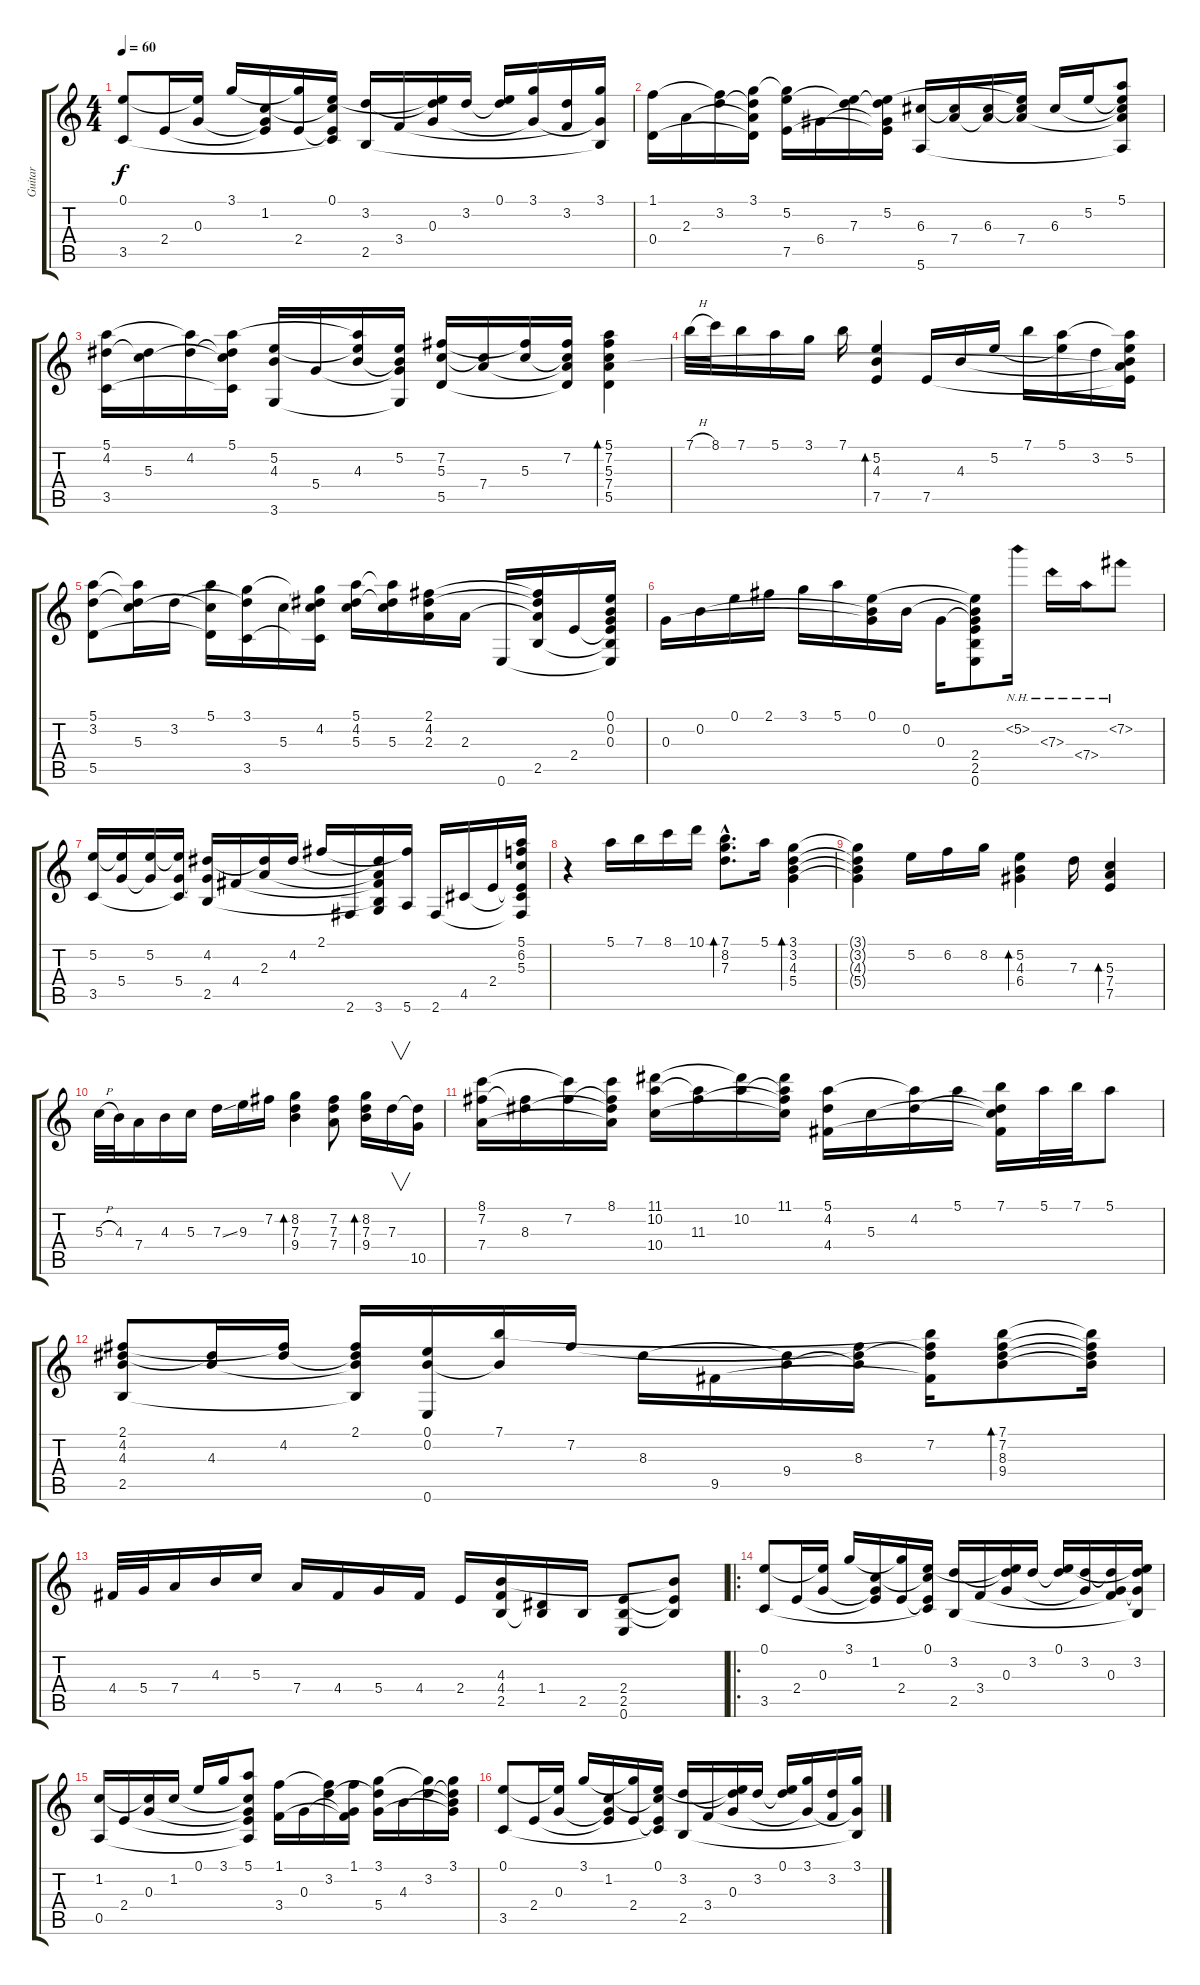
\track ("Guitar" "Guitar") {instrument acousticguitarnylon}
\staff {score tabs}
\tuning (E4 B3 G3 D3 A2 E2) {hide}
\ts (4 4)
\tempo 60
\clef g2
\ks c
(0.1 3.5).8{dy f} 2.4.16 (0.1{t} 0.3).16 3.1.16 (1.2 0.3{t} 2.4{t}).16 (3.1{t} 2.4).16 (0.1 1.2{t} 2.4{t} 3.5{t}).16 (3.2 2.5).16 3.4.16 (0.1{t} 3.2{t} 0.3).16 3.2.16 (0.1 3.2{t}).16 (3.1 0.3{t}).16 (3.2 3.4{t}).16 (3.1 0.3{t} 2.5{t}).16 |
(1.1 0.4).16 2.3.16 (1.1{t} 3.2).16 (3.1 3.2{t} 2.3{t} 0.4{t}).16 (3.1{t} 5.2 7.5).16 6.4.16 (5.2{t} 7.3).16 (5.2 7.3{t} 6.4{t} 7.5{t}).16 (6.3 5.6).16 (6.3{t} 7.4).16 (6.3 7.4{t}).16 (5.2{t} 6.3{t} 7.4).16 6.3.16 5.2.16 (5.1 5.2{t} 6.3{t} 7.4{t} 5.6{t}).8 |
(5.1 4.2 3.5).16 (4.2{t} 5.3).16 (5.1{t} 4.2).16 (5.1 4.2{t} 5.3{t} 3.5{t}).16 (5.2 4.3 3.6).16 5.4.16 (5.1{t} 5.2{t} 4.3).16 (5.2 4.3{t} 5.4{t} 3.6{t}).16 (7.2 5.3 5.5).16 (5.3{t} 7.4).16 (7.2{t} 5.3).16 (7.2 5.3{t} 7.4{t} 5.5{t}).16 (5.1 7.2 5.3 7.4 5.5).4{bd 60} |
7.1{h}.32 8.1.32 7.1.16 5.1.16 3.1.16 7.1.16 (5.2 4.3 7.5).4{bd 60} 7.5.16 4.3.16 5.2.16 7.1.16 (5.1 5.2{t}).16 3.2.16 (5.1{t} 5.2 4.3{t} 7.4{t} 7.5{t}).16 |
(5.1 3.2 5.5).8 (5.1{t} 3.2{t} 5.3).16 3.2.16 (5.1 5.3{t} 5.5{t}).16 (3.1 3.2{t} 3.5).16 5.3.16 (3.1{t} 4.2 5.3{t} 3.5{t}).16 (5.1 4.2 5.3).16 (5.1{t} 4.2{t} 5.3).16 (2.1 4.2 2.3).16 2.3.16 0.6.16 (2.1{t} 4.2{t} 2.3{t} 2.5).16 2.4.16 (0.1 0.2 0.3 2.4{t} 2.5{t} 0.6{t}).16 |
0.3.16 0.2.16 0.1.16 2.1.16 3.1.16 5.1.16 (0.1 0.2{t} 0.3{t}).16 0.2.16 0.3.16 (0.1{t} 0.2{t} 0.3{t} 2.4 2.5 0.6).8 5.2{nh}.16 7.3{nh}.16 7.4{nh}.16 7.2{nh}.8 |
(5.2 3.5).16 (5.2{t} 5.4).16 (5.2 5.4{t}).16 (5.2{t} 5.4 3.5{t}).16 (4.2 5.4{t} 2.5).16 4.4.16 (4.2{t} 2.3).16 4.2.16 2.1.16 2.6.16 (4.2{t} 2.3{t} 4.4{t} 2.5{t} 3.6).16 (2.1{t} 5.6).16 2.6.16 4.5.16 2.4.16 (5.1 6.2 5.3 2.4{t} 4.5{t} 2.6{t}).16 |
r.4 5.1.16 7.1.16 8.1.16 10.1.16 (7.1{hac} 8.2{hac} 7.3{hac}).8{d bd 120} 5.1.16 (3.1 3.2 4.3 5.4).4{bd 120} |
(3.1{t} 3.2{t} 4.3{t} 5.4{t}).4 5.2.16 6.2.16 8.2.16 (5.2 4.3 6.4).4{bd 120} 7.3.16 (5.3 7.4 7.5).4{bd 120} |
5.3{h}.32 4.3.32 7.4.16 4.3.16 5.3.16 7.3{ss}.16 9.3.16 7.2.16 (8.2 7.3 9.4).4{bd 120} (7.2 7.3 7.4).8 (8.2 7.3 9.4).16{bd 120} 7.3.16{v} (7.3{t} 10.5).16 |
(8.1 7.2 7.4).16 (7.2{t} 8.3).16 (8.1{t} 7.2).16 (8.1 7.2{t} 8.3{t} 7.4{t}).16 (11.1 10.2 10.4).16 (10.2{t} 11.3).16 (11.1{t} 10.2).16 (11.1 10.2{t} 11.3{t} 10.4{t}).16 (5.1 4.2 4.4).16 5.3.16 (5.1{t} 4.2).16 5.1.16 (7.1 4.2{t} 5.3{t} 4.4{t}).16 5.1.32 7.1.32 5.1.8 |
(2.1 4.2 4.3 2.5).8 (4.2{t} 4.3).16 (2.1{t} 4.2).16 (2.1 4.2{t} 4.3{t} 2.5{t}).16 (0.1 0.2 0.6).16 (7.1 0.2{t}).16 7.2.16 8.3.16 9.5.16 (8.3{t} 9.4).16 (7.2{t} 8.3 9.4{t}).16 (7.1{t} 7.2 8.3{t} 9.5{t}).16 (7.1 7.2 8.3 9.4).8{bd 120} (7.1{t} 7.2{t} 8.3{t} 9.4{t}).16 |
4.4.32 5.4.32 7.4.16 4.3.16 5.3.16 7.4.16 4.4.16 5.4.16 4.4.16 2.4.16 (4.3 4.4 2.5).16 (1.4 2.5{t}).16 2.5.16 (2.4 2.5 0.6).8 (4.3{t} 2.4{t} 2.5{t}).8 |
\ro
(0.1 3.5).8 2.4.16 (0.1{t} 0.3).16 3.1.16 (1.2 0.3{t} 2.4{t}).16 (3.1{t} 2.4).16 (0.1 1.2{t} 2.4{t} 3.5{t}).16 (3.2 2.5).16 3.4.16 (0.1{t} 3.2{t} 0.3).16 3.2.16 (0.1 3.2{t}).16 (3.2 0.3{t}).16 (3.2{t} 0.3 3.4{t}).16 (0.1{t} 3.2 0.3{t} 2.5{t}).16 |
(1.2 0.5).16 2.4.16 (1.2{t} 0.3).16 1.2.16 0.1.16 3.1.16 (5.1 1.2{t} 0.3{t} 2.4{t} 0.5{t}).8 (1.1 3.4).16 0.3.16 (1.1{t} 3.2).16 (1.1 0.3{t} 3.4{t}).16 (3.1 3.2{t} 5.4).16 4.3.16 (3.1{t} 3.2).16 (3.1 3.2{t} 4.3{t} 5.4{t}).16 |
(0.1 3.5).8 2.4.16 (0.1{t} 0.3).16 3.1.16 (1.2 0.3{t} 2.4{t}).16 (3.1{t} 2.4).16 (0.1 1.2{t} 2.4{t} 3.5{t}).16 (3.2 2.5).16 3.4.16 (0.1{t} 3.2{t} 0.3).16 3.2.16 (0.1 3.2{t}).16 (3.1 0.3{t}).16 (3.2 3.4{t}).16 (3.1 0.3{t} 2.5{t}).16
